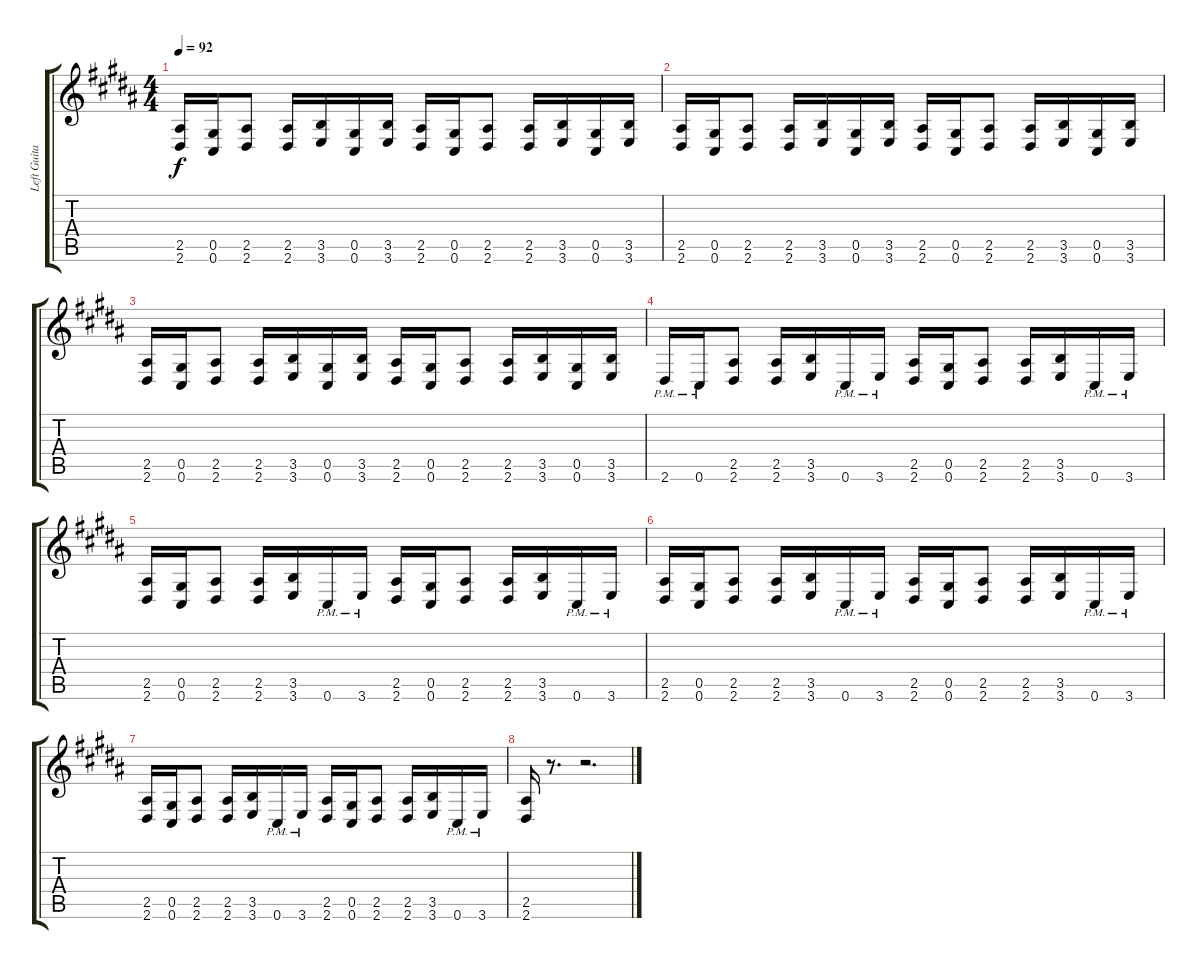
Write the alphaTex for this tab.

\track ("Left Guitar" "Left Guita") {instrument distortionguitar}
\staff {score tabs}
\tuning (Eb4 Bb3 Gb3 Db3 Ab2 Db2) {hide}
\ts (4 4)
\tempo 92
\clef g2
\ks b
(2.5 2.6).16{dy f} (0.5 0.6).16 (2.5 2.6).8 (2.5 2.6).16 (3.5 3.6).16 (0.5 0.6).16 (3.5 3.6).16 (2.5 2.6).16 (0.5 0.6).16 (2.5 2.6).8 (2.5 2.6).16 (3.5 3.6).16 (0.5 0.6).16 (3.5 3.6).16 |
(2.5 2.6).16 (0.5 0.6).16 (2.5 2.6).8 (2.5 2.6).16 (3.5 3.6).16 (0.5 0.6).16 (3.5 3.6).16 (2.5 2.6).16 (0.5 0.6).16 (2.5 2.6).8 (2.5 2.6).16 (3.5 3.6).16 (0.5 0.6).16 (3.5 3.6).16 |
(2.5 2.6).16 (0.5 0.6).16 (2.5 2.6).8 (2.5 2.6).16 (3.5 3.6).16 (0.5 0.6).16 (3.5 3.6).16 (2.5 2.6).16 (0.5 0.6).16 (2.5 2.6).8 (2.5 2.6).16 (3.5 3.6).16 (0.5 0.6).16 (3.5 3.6).16 |
2.6{pm}.16 0.6{pm}.16 (2.5 2.6).8 (2.5 2.6).16 (3.5 3.6).16 0.6{pm}.16 3.6{pm}.16 (2.5 2.6).16 (0.5 0.6).16 (2.5 2.6).8 (2.5 2.6).16 (3.5 3.6).16 0.6{pm}.16 3.6{pm}.16 |
(2.5 2.6).16 (0.5 0.6).16 (2.5 2.6).8 (2.5 2.6).16 (3.5 3.6).16 0.6{pm}.16 3.6{pm}.16 (2.5 2.6).16 (0.5 0.6).16 (2.5 2.6).8 (2.5 2.6).16 (3.5 3.6).16 0.6{pm}.16 3.6{pm}.16 |
(2.5 2.6).16 (0.5 0.6).16 (2.5 2.6).8 (2.5 2.6).16 (3.5 3.6).16 0.6{pm}.16 3.6{pm}.16 (2.5 2.6).16 (0.5 0.6).16 (2.5 2.6).8 (2.5 2.6).16 (3.5 3.6).16 0.6{pm}.16 3.6{pm}.16 |
(2.5 2.6).16 (0.5 0.6).16 (2.5 2.6).8 (2.5 2.6).16 (3.5 3.6).16 0.6{pm}.16 3.6{pm}.16 (2.5 2.6).16 (0.5 0.6).16 (2.5 2.6).8 (2.5 2.6).16 (3.5 3.6).16 0.6{pm}.16 3.6{pm}.16 |
(2.5 2.6).16 r.8{d} r.2{d}
